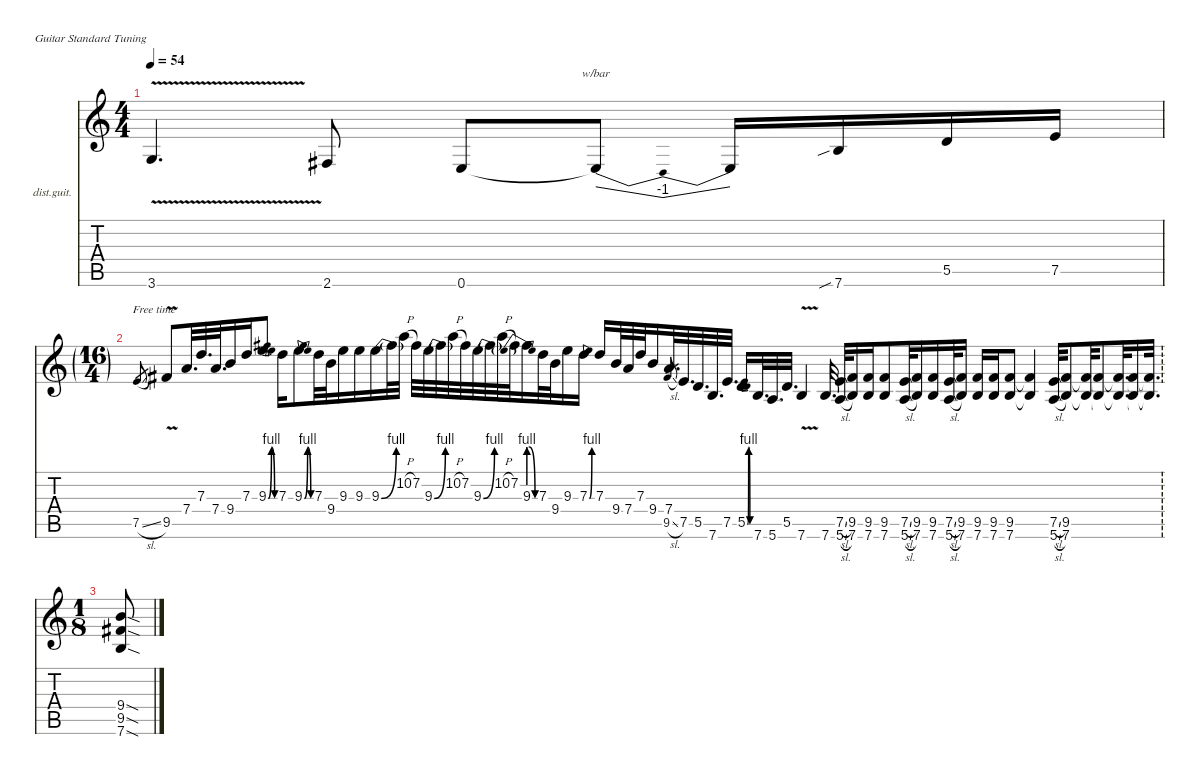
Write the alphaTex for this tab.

\defaultSystemsLayout 4
\hideDynamics
\bracketExtendMode nobrackets
\firstSystemTrackNameOrientation horizontal
\otherSystemsTrackNameOrientation horizontal
\track ("Lead Guitar" "dist.guit.") {instrument distortionguitar}
\staff {score tabs}
\tuning (E4 B3 G3 D3 A2 E2)
\ts (4 4)
\tempo 54
\clef g2
\ks c
3.6{v}.4{d dy f beam Up} 2.6{acc #}.8{beam Up} 0.6.8{beam Up} 0.6{t}.8{tbe (dip default 0 0 15 -4 30 0) dy mf beam Up} 0.6{t}.16{beam Up} 7.6{sib}.16{dy f beam Up} 5.5.16{beam Up} 7.5.16{beam Up} |
\ts (16 4)
\beaming (8 4 4 4 4 4 4 4 4)
\ft
7.5{sl}.8{gr dy mf beam Up} 9.5{v acc #}.8{dy f beam Up} 7.4.32{d beam Up} 7.3.32{d beam Up} 7.4.32{d beam Up} 9.4.16{beam Up} 7.3.16{beam Up} 9.3{be (bendrelease 0 0 10.2 4 20.4 4 30 0)}.8{beam Up} 7.3.16{beam Down} 9.3{be (bendrelease 0 0 31.0000008 4 31.0000008 4 60 0)}.8{beam Down} 7.3.32{beam Down} 9.4.32{beam Down} 9.3.16{beam Down} 9.3.16{beam Down} 9.3{be (bend 0 0 37.0000008 4)}.16{beam Down} 9.3{t}.32{beam Down} 10.2{h}.32{beam Down} 7.2{acc #}.32{beam Down} 9.3{be (bend 0 0 45 4)}.32{beam Down} 9.3{t}.32{beam Down} 10.2{h}.32{beam Down} 7.2{acc #}.32{beam Down} 9.3{be (bend 0 0 45 4)}.32{beam Down} 9.3{t}.32{beam Down} 10.2{h}.32{beam Down} 7.2{acc #}.32{beam Down} 9.3{be (prebendrelease 0 4 45 0)}.16{beam Down} 7.3.32{beam Down} 9.4.32{beam Down} 9.3.16{beam Down} 7.3{be (bend 0 0 45.999998399999996 4)}.16{beam Down} 7.3.16{beam Up} 9.4.32{beam Up} 7.4.32{beam Up} 7.3.32{beam Up} 9.4.16{beam Up} 7.4.32{d beam Up} 9.5{sl acc #}.8{gr dy mf beam Up} 7.5.32{d dy f beam Up} 5.5.32{d beam Up} 7.6.32{d beam Up} 7.5.32{d beam Up} 5.5{be (bendrelease 0 0 25.0000008 4 36 4 60 0)}.16{beam Up} 7.6.32{d beam Up} 5.6.32{d beam Up} 5.5.32{d beam Up} 7.6{v}.4{beam Up} 7.6.32{d dy mf beam Up} (7.5{sl} 5.6{sl}).32{beam Up} (7.6 9.5{acc #}).16{beam Up} (7.6 9.5{acc #}).16{beam Up} (7.6 9.5{acc #}).8{beam Up} (7.5{sl} 5.6{sl}).32{beam Up} (7.6 9.5{acc #}).16{beam Up} (7.6 9.5{acc #}).16{beam Up} (7.5{sl} 5.6{sl}).32{beam Up} (7.6 9.5{acc #}).16{beam Up} (7.6 9.5{acc #}).16{beam Up} (7.6 9.5{acc #}).16{beam Up} (7.6 9.5{acc #}).8{beam Up} (9.5{t acc #} 7.6{t}).4{beam Up} (7.5{sl} 5.6{sl}).32{beam Up} (7.6 9.5{acc #}).8{beam Up} (9.5{t acc #} 7.6{t}).32{beam Up} (7.6{t} 9.5{t acc #}).8{beam Up} (9.5{t acc #} 7.6{t}).32{d beam Up} (9.5{t acc #} 7.6{t}).16{beam Up} (9.5{t acc #} 7.6{t}).32{d beam Up} |
\ts (1 8)
\beaming (8 1)
(9.4{sod} 9.5{sod acc #} 7.6{sod}).8{dy f beam Up}
